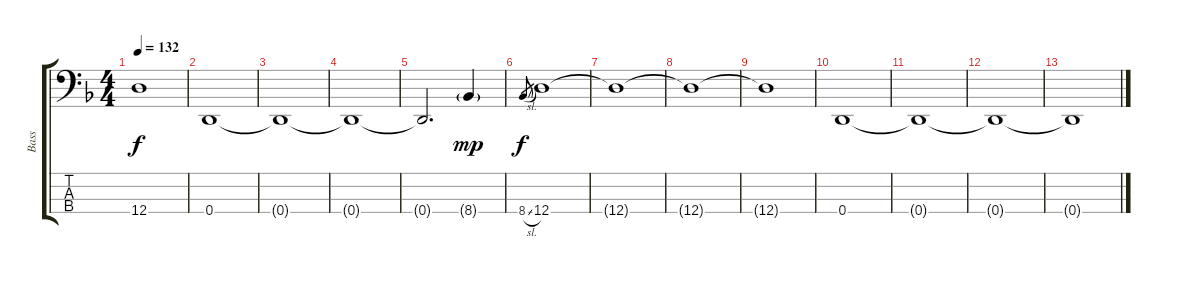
\track ("Bass" "Bass") {instrument electricbassfinger}
\staff {score tabs}
\tuning (G2 D2 A1 D1) {hide}
\ts (4 4)
\tempo 132
\clef f4
\ks dminor
12.4{t}.1{dy f} |
0.4.1 |
0.4{t}.1 |
0.4{t}.1 |
0.4{t}.2{d} 8.4{g}.4{dy mp} |
8.4{sl}.8{gr dy f} 12.4.1 |
12.4{t}.1 |
12.4{t}.1 |
12.4{t}.1 |
0.4.1{volume 1} |
0.4{t}.1 |
0.4{t}.1 |
0.4{t}.1
